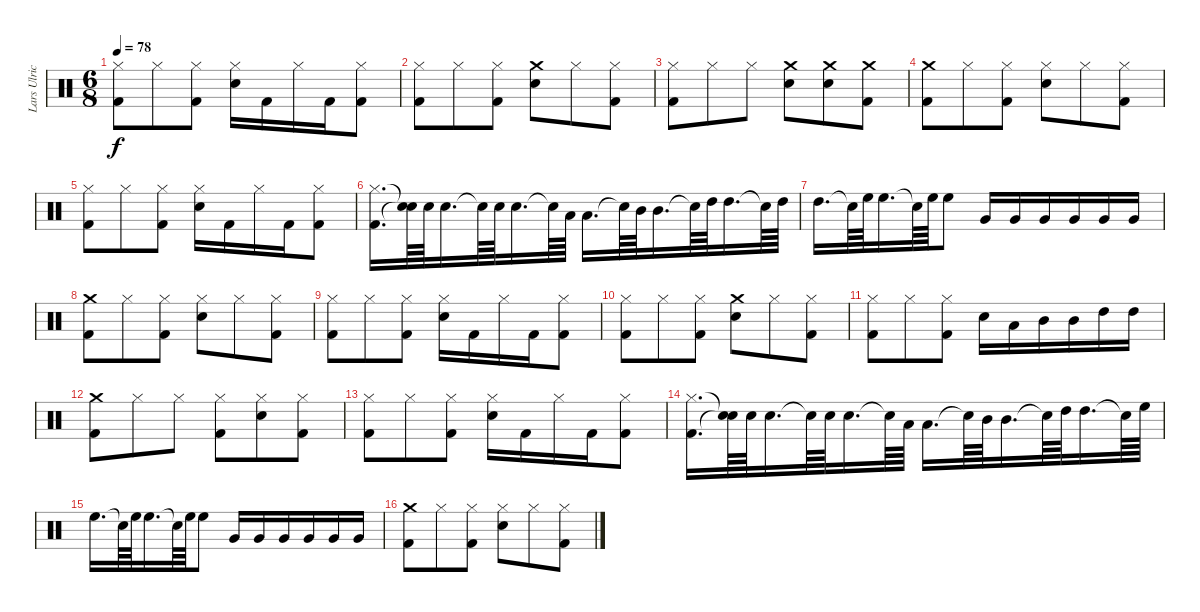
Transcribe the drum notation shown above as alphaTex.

\track ("Lars Ulrich (Drums)" "Lars Ulric") {instrument percussion}
\staff {score}
\articulation defaults
\ts (6 8)
\tempo 78
\clef neutral
\ks c
("Hi-Hat (closed)" "Kick (hit) 2").8{dy f} "Hi-Hat (closed)".8 ("Kick (hit) 2" "Hi-Hat (closed)").8 ("Hi-Hat (closed)" "Snare (hit) 2").16 "Kick (hit) 2".16 "Hi-Hat (closed)".16 "Kick (hit) 2".16 ("Kick (hit) 2" "Hi-Hat (closed)").8 |
("Kick (hit) 2" "Hi-Hat (closed)").8 "Hi-Hat (closed)".8 ("Kick (hit) 2" "Hi-Hat (closed)").8 ("Crash medium (hit)" "Snare (hit) 2").8 "Hi-Hat (closed)".8 ("Kick (hit) 2" "Hi-Hat (closed)").8 |
("Hi-Hat (closed)" "Kick (hit) 2").8 "Hi-Hat (closed)".8 "Hi-Hat (closed)".8 ("Crash medium (hit)" "Snare (hit) 2").8 ("Crash medium (hit)" "Snare (hit) 2").8 ("Kick (hit) 2" "Crash medium (hit)").8 |
("Crash medium (hit)" "Kick (hit) 2").8 "Hi-Hat (closed)".8 ("Hi-Hat (closed)" "Kick (hit) 2").8 ("Snare (hit) 2" "Hi-Hat (closed)").8 "Hi-Hat (closed)".8 ("Hi-Hat (closed)" "Kick (hit) 2").8 |
("Hi-Hat (closed)" "Kick (hit) 2").8 "Hi-Hat (closed)".8 ("Kick (hit) 2" "Hi-Hat (closed)").8 ("Hi-Hat (closed)" "Snare (hit) 2").16 "Kick (hit) 2".16 "Hi-Hat (closed)".16 "Kick (hit) 2".16 ("Kick (hit) 2" "Hi-Hat (closed)").8 |
("Kick (hit) 2" "Hi-Hat (closed)").16{d} ("Snare (hit)"{t} "Snare (hit)"{t}).64 "Snare (hit) 2".64 "Snare (hit) 2".16{d} "Snare (hit)"{t}.64 "Snare (hit) 2".64 "Snare (hit) 2".16{d} "Snare (hit)"{t}.64 "Low Tom (hit)".64 "Low Tom (hit)".16{d} "Snare (hit)"{t}.64 "Mid Tom (hit)".64 "Mid Tom (hit)".16{d} "Snare (hit)"{t}.64 "High Tom (hit)".64 "High Tom (hit)".16{d} "Snare (hit)"{t}.64 "High Tom (hit)".64 |
"High Tom (hit)".16{d} "Snare (hit)"{t}.64 "High Floor Tom (hit)".64 "High Floor Tom (hit)".16{d} "Snare (hit)"{t}.64 "High Floor Tom (hit)".64 "High Floor Tom (hit)".8 "Very Low Tom (hit)".16 "Very Low Tom (hit)".16 "Very Low Tom (hit)".16 "Very Low Tom (hit)".16 "Very Low Tom (hit)".16 "Very Low Tom (hit)".16 |
("Kick (hit) 2" "Crash medium (hit)").8 "Hi-Hat (closed)".8 ("Kick (hit) 2" "Hi-Hat (closed)").8 ("Snare (hit) 2" "Hi-Hat (closed)").8 "Hi-Hat (closed)".8 ("Kick (hit) 2" "Hi-Hat (closed)").8 |
("Hi-Hat (closed)" "Kick (hit) 2").8 "Hi-Hat (closed)".8 ("Kick (hit) 2" "Hi-Hat (closed)").8 ("Snare (hit) 2" "Hi-Hat (closed)").16 "Kick (hit) 2".16 "Hi-Hat (closed)".16 "Kick (hit) 2".16 ("Kick (hit) 2" "Hi-Hat (closed)").8 |
("Kick (hit) 2" "Hi-Hat (closed)").8 "Hi-Hat (closed)".8 ("Kick (hit) 2" "Hi-Hat (closed)").8 ("Crash medium (hit)" "Snare (hit) 2").8 "Hi-Hat (closed)".8 ("Kick (hit) 2" "Hi-Hat (closed)").8 |
("Hi-Hat (closed)" "Kick (hit) 2").8 "Hi-Hat (closed)".8 ("Hi-Hat (closed)" "Kick (hit) 2").8 "Snare (hit) 2".16 "Low Tom (hit)".16 "Mid Tom (hit)".16 "Mid Tom (hit)".16 "High Tom (hit)".16 "High Tom (hit)".16 |
("Crash medium (hit)" "Kick (hit) 2").8 "Hi-Hat (closed)".8 "Hi-Hat (closed)".8 ("Kick (hit) 2" "Hi-Hat (closed)").8 ("Snare (hit) 2" "Hi-Hat (closed)").8 ("Kick (hit) 2" "Hi-Hat (closed)").8 |
("Hi-Hat (closed)" "Kick (hit) 2").8 "Hi-Hat (closed)".8 ("Kick (hit) 2" "Hi-Hat (closed)").8 ("Hi-Hat (closed)" "Snare (hit) 2").16 "Kick (hit) 2".16 "Hi-Hat (closed)".16 "Kick (hit) 2".16 ("Kick (hit) 2" "Hi-Hat (closed)").8 |
("Kick (hit) 2" "Hi-Hat (closed)").16{d} ("Snare (hit)"{t} "Snare (hit)"{t}).64 "Snare (hit) 2".64 "Snare (hit) 2".16{d} "Snare (hit)"{t}.64 "Snare (hit) 2".64 "Snare (hit) 2".16{d} "Snare (hit)"{t}.64 "Low Tom (hit)".64 "Low Tom (hit)".16{d} "Snare (hit)"{t}.64 "Mid Tom (hit)".64 "Mid Tom (hit)".16{d} "Snare (hit)"{t}.64 "High Tom (hit)".64 "High Tom (hit)".16{d} "Snare (hit)"{t}.64 "High Floor Tom (hit)".64 |
"High Floor Tom (hit)".16{d} "Snare (hit)"{t}.64 "High Floor Tom (hit)".64 "High Floor Tom (hit)".16{d} "Snare (hit)"{t}.64 "High Floor Tom (hit)".64 "High Floor Tom (hit)".8 "Very Low Tom (hit)".16 "Very Low Tom (hit)".16 "Very Low Tom (hit)".16 "Very Low Tom (hit)".16 "Very Low Tom (hit)".16 "Very Low Tom (hit)".16 |
("Kick (hit) 2" "Crash medium (hit)").8 "Hi-Hat (closed)".8 ("Kick (hit) 2" "Hi-Hat (closed)").8 ("Snare (hit) 2" "Hi-Hat (closed)").8 "Hi-Hat (closed)".8 ("Kick (hit) 2" "Hi-Hat (closed)").8
